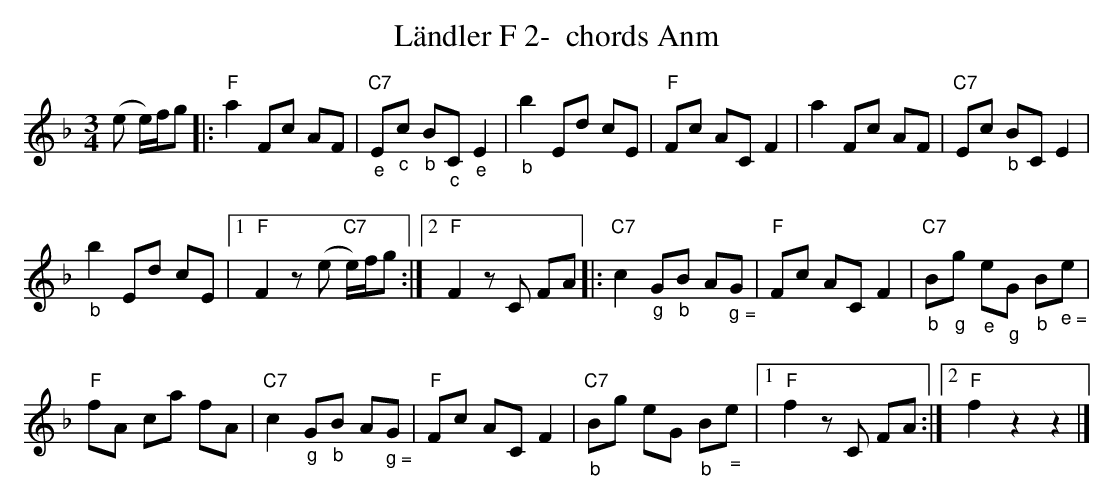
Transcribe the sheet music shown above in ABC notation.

X:1
T:L\"andler F 2-  chords Anm
M:3/4
L:1/8
K:Fmaj%%MIDI gchordon
(e e/2)f/2g |: "F"a2 Fc AF | "C7""_e"E"_c"c "_b"B"_c"C "_e"E2 | "_b"b2 Ed cE | "F"Fc AC F2 | a2 Fc AF | "C7"Ec "_b"BC E2 |
"" "" "_b"b2 Ed cE |1 "F"F2z (e "C7"e/2)f/2g :|2 "F"F2zC FA |: "C7"c2 "_g"G"_b"B A"_ g ="G | "F"Fc AC F2 | "C7""_b"B"_g"g "_e"e"_g"G "_b"B"_ e ="e |
"" "F"fA ca fA | "C7"c2 "_g"G"_b"B A"_ g ="G | "F"Fc AC F2 | "C7""_b"Bg eG "_b"B"_ ="e |1 "F"f2zC FA :|2 "F"f2z2z2 |]
